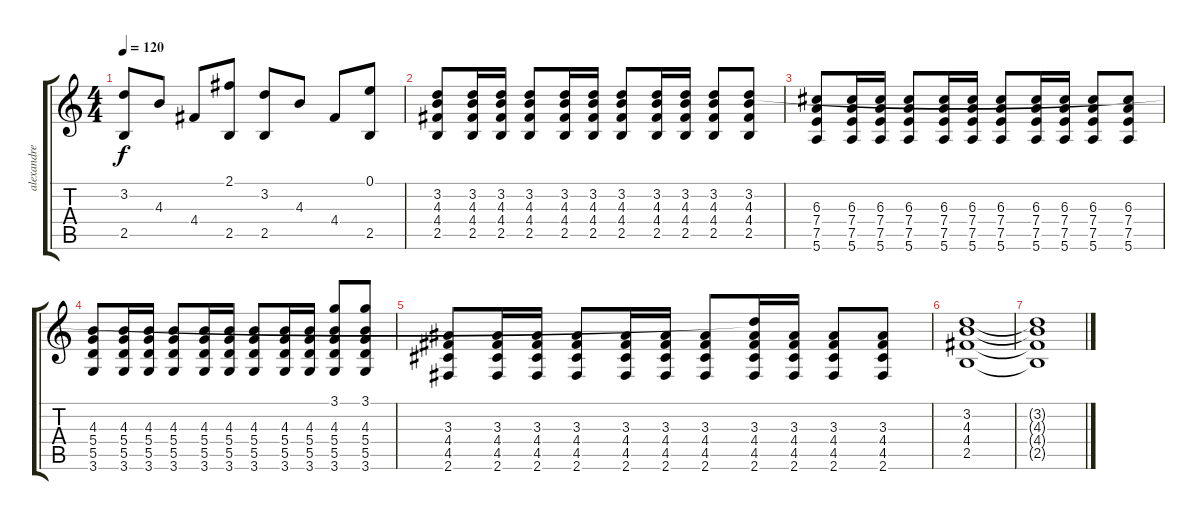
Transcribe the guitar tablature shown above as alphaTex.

\track ("alexandre" "alexandre") {instrument acousticguitarsteel}
\staff {score tabs}
\tuning (E4 B3 G3 D3 A2 E2) {hide}
\ts (4 4)
\tempo 120
\clef g2
\ks c
(3.2 2.5).8{dy f} 4.3.8 4.4.8 (2.1 2.5).8 (3.2 2.5).8 4.3.8 4.4.8 (0.1 2.5).8 |
(3.2 4.3 4.4 2.5).8{volume 11} (3.2 4.3 4.4 2.5).16 (3.2 4.3 4.4 2.5).16 (3.2 4.3 4.4 2.5).8 (3.2 4.3 4.4 2.5).16 (3.2 4.3 4.4 2.5).16 (3.2 4.3 4.4 2.5).8 (3.2 4.3 4.4 2.5).16 (3.2 4.3 4.4 2.5).16 (3.2 4.3 4.4 2.5).8 (3.2 4.3 4.4 2.5).8 |
(6.3 7.4 7.5 5.6).8 (6.3 7.4 7.5 5.6).16 (6.3 7.4 7.5 5.6).16 (6.3 7.4 7.5 5.6).8 (6.3 7.4 7.5 5.6).16 (6.3 7.4 7.5 5.6).16 (6.3 7.4 7.5 5.6).8 (6.3 7.4 7.5 5.6).16 (6.3 7.4 7.5 5.6).16 (6.3 7.4 7.5 5.6).8 (6.3 7.4 7.5 5.6).8 |
(4.3 5.4 5.5 3.6).8 (4.3 5.4 5.5 3.6).16 (4.3 5.4 5.5 3.6).16 (4.3 5.4 5.5 3.6).8 (4.3 5.4 5.5 3.6).16 (4.3 5.4 5.5 3.6).16 (4.3 5.4 5.5 3.6).8 (4.3 5.4 5.5 3.6).16 (4.3 5.4 5.5 3.6).16 (3.1 4.3 5.4 5.5 3.6).8 (3.1 4.3 5.4 5.5 3.6).8 |
(3.3 4.4 4.5 2.6).8 (3.3 4.4 4.5 2.6).16 (3.3 4.4 4.5 2.6).16 (3.3 4.4 4.5 2.6).8 (3.3 4.4 4.5 2.6).16 (3.3 4.4 4.5 2.6).16 (3.3 4.4 4.5 2.6).8 (3.2{t} 3.3 4.4 4.5 2.6).16 (3.3 4.4 4.5 2.6).16 (3.3 4.4 4.5 2.6).8 (3.3 4.4 4.5 2.6).8 |
(3.2 4.3 4.4 2.5).1{instrument overdrivenguitar} |
(3.2{t} 4.3{t} 4.4{t} 2.5{t}).1
